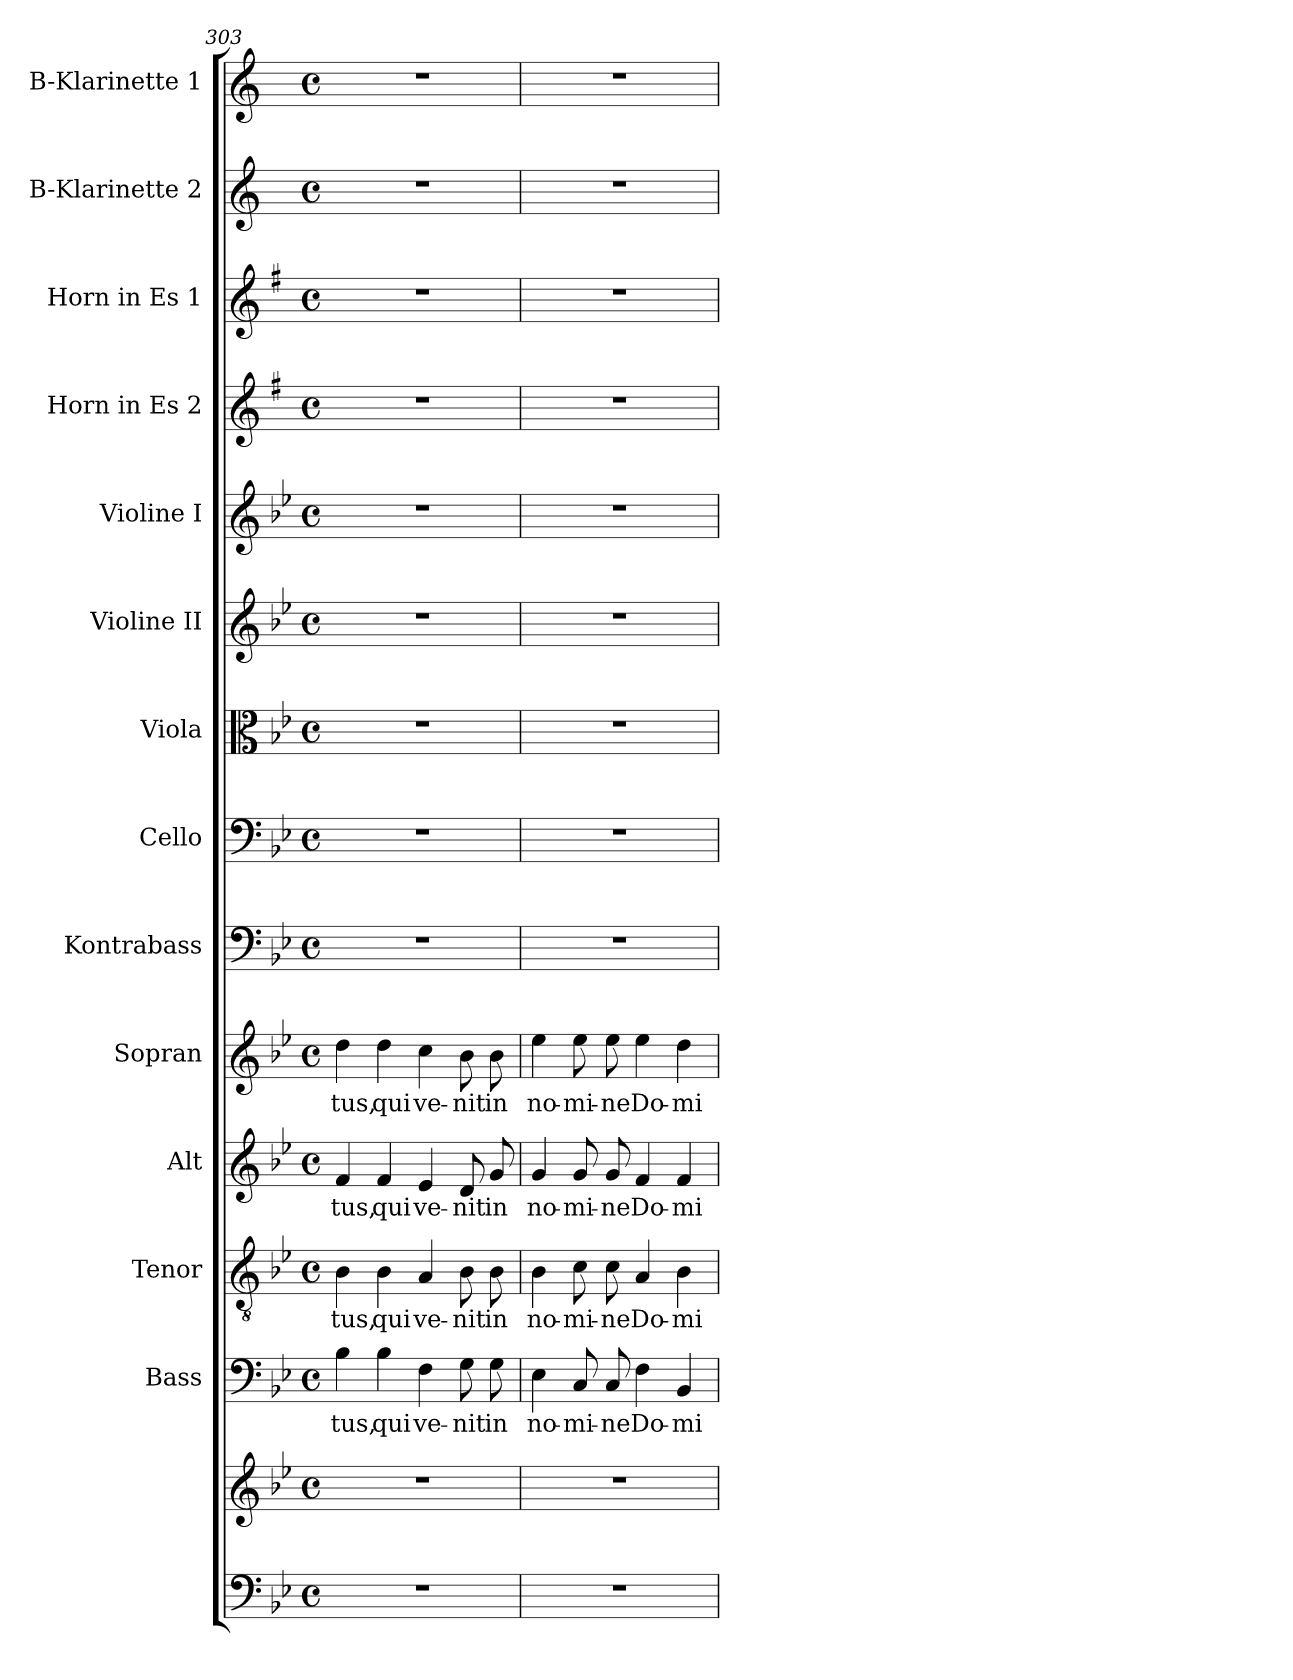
**kern	**kern	**kern	**text	**kern	**text	**kern	**text	**kern	**text	**kern	**kern	**kern	**kern	**kern	**kern	**kern	**kern	**kern
*part14	*part14	*part13	*part13	*part12	*part12	*part11	*part11	*part10	*part10	*part9	*part8	*part7	*part6	*part5	*part4	*part3	*part2	*part1
*staff15	*staff14	*staff13	*staff13	*staff12	*staff12	*staff11	*staff11	*staff10	*staff10	*staff9	*staff8	*staff7	*staff6	*staff5	*staff4	*staff3	*staff2	*staff1
*	*	*I"Bass	*	*I"Tenor	*	*I"Alt	*	*I"Sopran	*	*I"Kontrabass	*I"Cello	*I"Viola	*I"Violine II	*I"Violine I	*I"Horn in Es 2	*I"Horn in Es 1	*I"B-Klarinette 2	*I"B-Klarinette 1
*	*	*I'B.	*	*I'T.	*	*I'A.	*	*I'S.	*	*I'Kb.	*	*I'Vla.	*I'Vl. II	*I'Vl. I	*I'Hrn. 2	*I'Hrn. 1	*I'Kl. 2	*I'Kl. 1
*clefF4	*clefG2	*clefF4	*	*clefGv2	*	*clefG2	*	*clefG2	*	*clefF4	*clefF4	*clefC3	*clefG2	*clefG2	*clefG2	*clefG2	*clefG2	*clefG2
*	*	*	*	*	*	*	*	*	*	*ITrd7c12	*	*	*	*	*ITrd5c9	*ITrd5c9	*ITrd1c2	*ITrd1c2
*k[b-e-]	*k[b-e-]	*k[b-e-]	*	*k[b-e-]	*	*k[b-e-]	*	*k[b-e-]	*	*k[b-e-]	*k[b-e-]	*k[b-e-]	*k[b-e-]	*k[b-e-]	*k[b-e-]	*k[b-e-]	*k[b-e-]	*k[b-e-]
*B-:	*B-:	*B-:	*	*B-:	*	*B-:	*	*B-:	*	*B-:	*B-:	*B-:	*B-:	*B-:	*B-:	*B-:	*B-:	*B-:
*M4/4	*M4/4	*M4/4	*	*M4/4	*	*M4/4	*	*M4/4	*	*M4/4	*M4/4	*M4/4	*M4/4	*M4/4	*M4/4	*M4/4	*M4/4	*M4/4
*met(c)	*met(c)	*met(c)	*	*met(c)	*	*met(c)	*	*met(c)	*	*met(c)	*met(c)	*met(c)	*met(c)	*met(c)	*met(c)	*met(c)	*met(c)	*met(c)
=303	=303	=303	=303	=303	=303	=303	=303	=303	=303	=303	=303	=303	=303	=303	=303	=303	=303	=303
!	!	!	!LO:LY:b	!	!LO:LY:b	!	!LO:LY:b	!	!LO:LY:b	!	!	!	!	!	!	!	!	!
1r	1r	4B-\	-tus,	4B-\	-tus,	4f/	-tus,	4dd\	-tus,	1r	1r	1r	1r	1r	1r	1r	1r	1r
!	!	!	!LO:LY:b	!	!LO:LY:b	!	!LO:LY:b	!	!LO:LY:b	!	!	!	!	!	!	!	!	!
.	.	4B-\	qui	4B-\	qui	4f/	qui	4dd\	qui	.	.	.	.	.	.	.	.	.
!	!	!	!LO:LY:b	!	!LO:LY:b	!	!LO:LY:b	!	!LO:LY:b	!	!	!	!	!	!	!	!	!
.	.	4F\	ve-	4A/	ve-	4e-/	ve-	4cc\	ve-	.	.	.	.	.	.	.	.	.
!	!	!	!LO:LY:b	!	!LO:LY:b	!	!LO:LY:b	!	!LO:LY:b	!	!	!	!	!	!	!	!	!
.	.	8G\	-nit	8B-\	-nit	8d/	-nit	8b-\	-nit	.	.	.	.	.	.	.	.	.
!	!	!	!LO:LY:b	!	!LO:LY:b	!	!LO:LY:b	!	!LO:LY:b	!	!	!	!	!	!	!	!	!
.	.	8G\	in	8B-\	in	8g/	in	8b-\	in	.	.	.	.	.	.	.	.	.
=304	=304	=304	=304	=304	=304	=304	=304	=304	=304	=304	=304	=304	=304	=304	=304	=304	=304	=304
!	!	!	!LO:LY:b	!	!LO:LY:b	!	!LO:LY:b	!	!LO:LY:b	!	!	!	!	!	!	!	!	!
1r	1r	4E-\	no-	4B-\	no-	4g/	no-	4ee-\	no-	1r	1r	1r	1r	1r	1r	1r	1r	1r
!	!	!	!LO:LY:b	!	!LO:LY:b	!	!LO:LY:b	!	!LO:LY:b	!	!	!	!	!	!	!	!	!
.	.	8C/	-mi-	8c\	-mi-	8g/	-mi-	8ee-\	-mi-	.	.	.	.	.	.	.	.	.
!	!	!	!LO:LY:b	!	!LO:LY:b	!	!LO:LY:b	!	!LO:LY:b	!	!	!	!	!	!	!	!	!
.	.	8C/	-ne	8c\	-ne	8g/	-ne	8ee-\	-ne	.	.	.	.	.	.	.	.	.
!	!	!	!LO:LY:b	!	!LO:LY:b	!	!LO:LY:b	!	!LO:LY:b	!	!	!	!	!	!	!	!	!
.	.	4F\	Do-	4A/	Do-	4f/	Do-	4ee-\	Do-	.	.	.	.	.	.	.	.	.
!	!	!	!LO:LY:b	!	!LO:LY:b	!	!LO:LY:b	!	!LO:LY:b	!	!	!	!	!	!	!	!	!
.	.	4BB-/	-mi-	4B-\	-mi-	4f/	-mi-	4dd\	-mi-	.	.	.	.	.	.	.	.	.
=	=	=	=	=	=	=	=	=	=	=	=	=	=	=	=	=	=	=
*-	*-	*-	*-	*-	*-	*-	*-	*-	*-	*-	*-	*-	*-	*-	*-	*-	*-	*-
